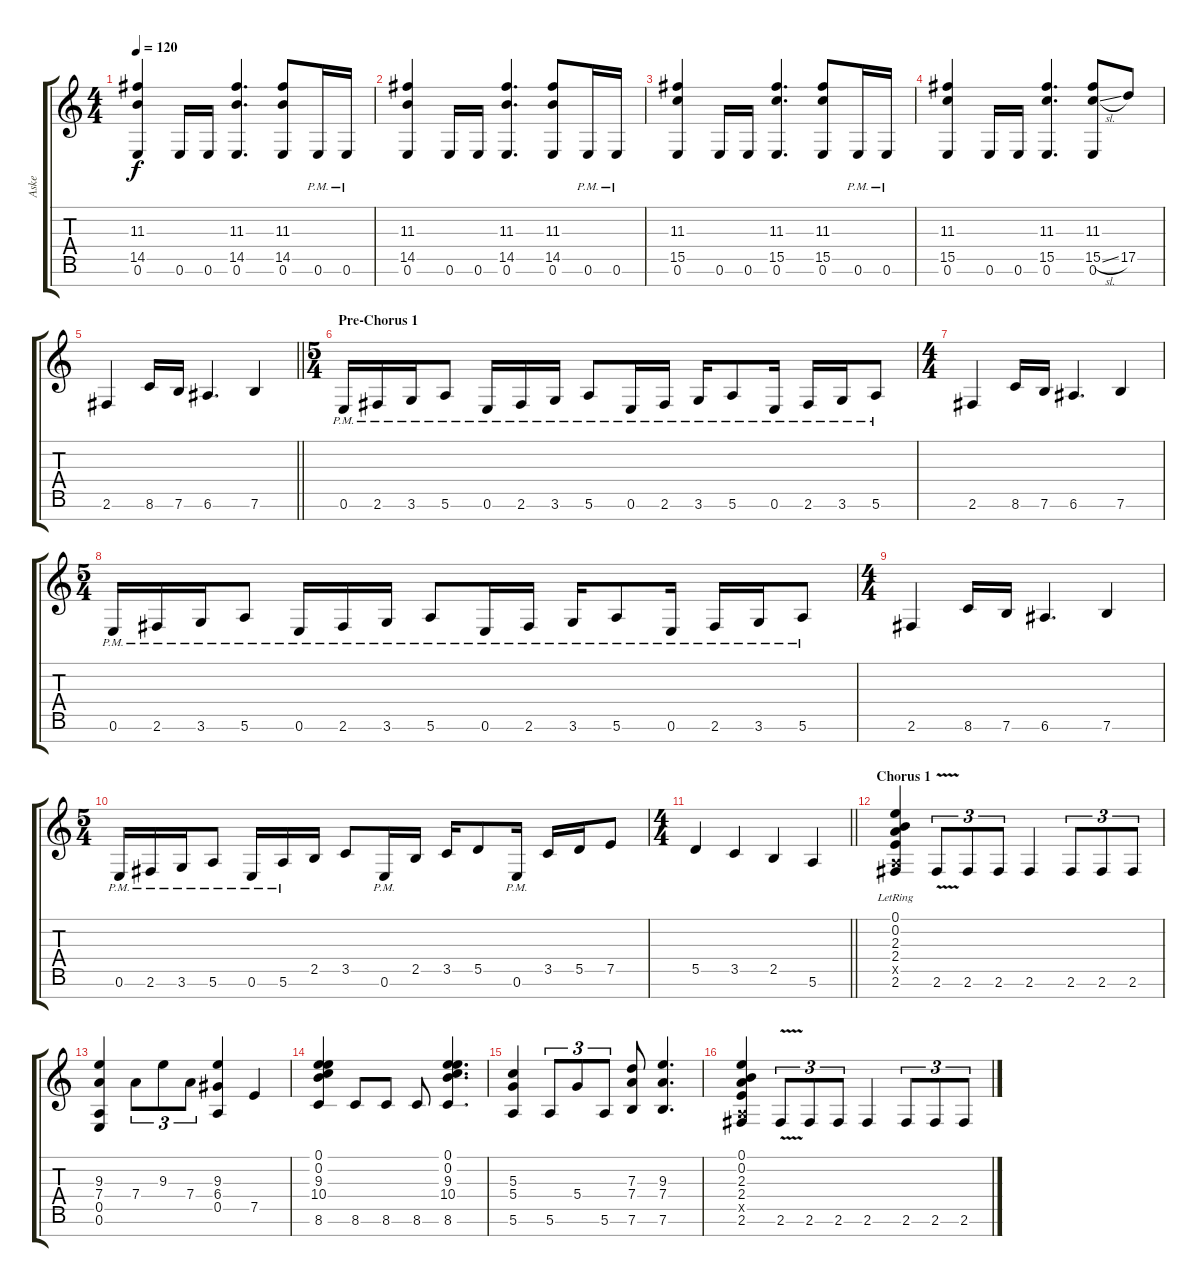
\track ("Aske" "Aske") {instrument acousticguitarsteel}
\staff {score tabs}
\tuning (E4 B3 G3 D3 A2 E2 B1) {hide}
\ts (4 4)
\tempo 120
\clef g2
\ks c
(11.3 14.5 0.6).4{dy f} 0.6.16 0.6.16 (11.3 14.5 0.6).4{d} (11.3 14.5 0.6).8 0.6{pm}.16 0.6{pm}.16 |
(11.3 14.5 0.6).4 0.6.16 0.6.16 (11.3 14.5 0.6).4{d} (11.3 14.5 0.6).8 0.6{pm}.16 0.6{pm}.16 |
(11.3 15.5 0.6).4 0.6.16 0.6.16 (11.3 15.5 0.6).4{d} (11.3 15.5 0.6).8 0.6{pm}.16 0.6{pm}.16 |
(11.3 15.5 0.6).4 0.6.16 0.6.16 (11.3 15.5 0.6).4{d} (11.3 15.5{sl} 0.6).8 17.5.8 |
\barLineRight lightlight
2.6.4 8.6.16 7.6.16 6.6.4{d} 7.6.4 |
\ts (5 4)
\section ("" "Pre-Chorus 1")
0.6{pm}.16 2.6{pm}.16 3.6{pm}.16 5.6{pm}.8 0.6{pm}.16 2.6{pm}.16 3.6{pm}.16 5.6{pm}.8 0.6{pm}.16 2.6{pm}.16 3.6{pm}.16 5.6{pm}.8 0.6{pm}.16 2.6{pm}.16 3.6{pm}.16 5.6{pm}.8 |
\ts (4 4)
2.6.4 8.6.16 7.6.16 6.6.4{d} 7.6.4 |
\ts (5 4)
0.6{pm}.16 2.6{pm}.16 3.6{pm}.16 5.6{pm}.8 0.6{pm}.16 2.6{pm}.16 3.6{pm}.16 5.6{pm}.8 0.6{pm}.16 2.6{pm}.16 3.6{pm}.16 5.6{pm}.8 0.6{pm}.16 2.6{pm}.16 3.6{pm}.16 5.6{pm}.8 |
\ts (4 4)
2.6.4 8.6.16 7.6.16 6.6.4{d} 7.6.4 |
\ts (5 4)
0.6{pm}.16 2.6{pm}.16 3.6{pm}.16 5.6{pm}.8 0.6{pm}.16 5.6{pm}.16 2.5.16 3.5.8 0.6{pm}.16 2.5.16 3.5.16 5.5.8 0.6{pm}.16 3.5.16 5.5.16 7.5.8 |
\ts (4 4)
\barLineRight lightlight
5.5.4 3.5.4 2.5.4 5.6.4 |
\section ("" "Chorus 1")
(0.1{lr} 0.2{lr} 2.3{lr} 2.4{lr} 0.5{x} 2.6).4 2.6{v}.8{tu (3 2)} 2.6.8{tu (3 2)} 2.6.8{tu (3 2)} 2.6.4 2.6.8{tu (3 2)} 2.6.8{tu (3 2)} 2.6.8{tu (3 2)} |
(9.3 7.4 0.5 0.6).4 7.4.8{tu (3 2)} 9.3.8{tu (3 2)} 7.4.8{tu (3 2)} (9.3 6.4 0.5).4 7.5.4 |
(0.1 0.2 9.3 10.4 8.6).4 8.6.8 8.6.8 8.6.8 (0.1 0.2 9.3 10.4 8.6).4{d} |
(5.3 5.4 5.6).4 5.6.8{tu (3 2)} 5.4.8{tu (3 2)} 5.6.8{tu (3 2)} (7.3 7.4 7.6).8 (9.3 7.4 7.6).4{d} |
(0.1 0.2 2.3 2.4 0.5{x} 2.6).4 2.6{v}.8{tu (3 2)} 2.6.8{tu (3 2)} 2.6.8{tu (3 2)} 2.6.4 2.6.8{tu (3 2)} 2.6.8{tu (3 2)} 2.6.8{tu (3 2)}
